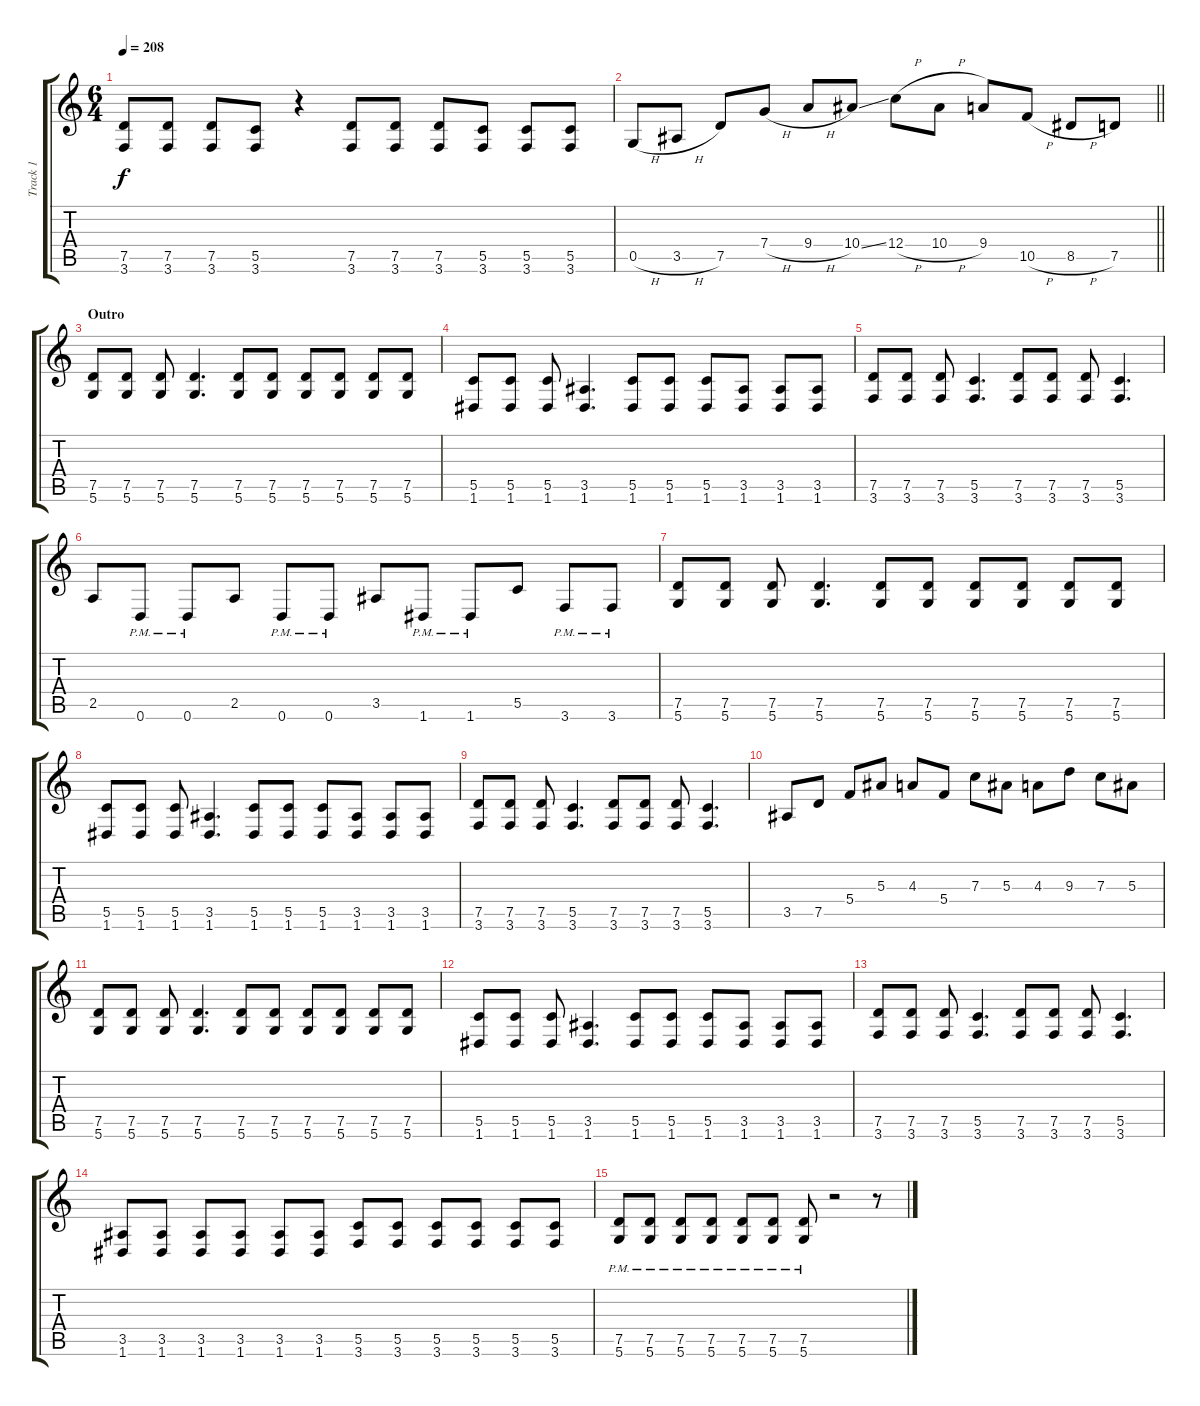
\track ("Track 1" "Track 1") {instrument distortionguitar}
\staff {score tabs}
\tuning (D4 A3 F3 C3 G2 D2) {hide}
\ts (6 4)
\tempo 208
\clef g2
\ks c
(7.5 3.6).8{dy f} (7.5 3.6).8 (7.5 3.6).8 (5.5 3.6).8 r.4 (7.5 3.6).8 (7.5 3.6).8 (7.5 3.6).8 (5.5 3.6).8 (5.5 3.6).8 (5.5 3.6).8 |
\barLineRight lightlight
0.5{h}.8 3.5{h}.8 7.5.8 7.4{h}.8 9.4{h}.8 10.4{ss}.8 12.4{h}.8 10.4{h}.8 9.4.8 10.5{h}.8 8.5{h}.8 7.5.8 |
\section ("" "Outro")
(7.5 5.6).8 (7.5 5.6).8 (7.5 5.6).8 (7.5 5.6).4{d} (7.5 5.6).8 (7.5 5.6).8 (7.5 5.6).8 (7.5 5.6).8 (7.5 5.6).8 (7.5 5.6).8 |
(5.5 1.6).8 (5.5 1.6).8 (5.5 1.6).8 (3.5 1.6).4{d} (5.5 1.6).8 (5.5 1.6).8 (5.5 1.6).8 (3.5 1.6).8 (3.5 1.6).8 (3.5 1.6).8 |
(7.5 3.6).8 (7.5 3.6).8 (7.5 3.6).8 (5.5 3.6).4{d} (7.5 3.6).8 (7.5 3.6).8 (7.5 3.6).8 (5.5 3.6).4{d} |
2.5.8 0.6{pm}.8 0.6{pm}.8 2.5.8 0.6{pm}.8 0.6{pm}.8 3.5.8 1.6{pm}.8 1.6{pm}.8 5.5.8 3.6{pm}.8 3.6{pm}.8 |
(7.5 5.6).8 (7.5 5.6).8 (7.5 5.6).8 (7.5 5.6).4{d} (7.5 5.6).8 (7.5 5.6).8 (7.5 5.6).8 (7.5 5.6).8 (7.5 5.6).8 (7.5 5.6).8 |
(5.5 1.6).8 (5.5 1.6).8 (5.5 1.6).8 (3.5 1.6).4{d} (5.5 1.6).8 (5.5 1.6).8 (5.5 1.6).8 (3.5 1.6).8 (3.5 1.6).8 (3.5 1.6).8 |
(7.5 3.6).8 (7.5 3.6).8 (7.5 3.6).8 (5.5 3.6).4{d} (7.5 3.6).8 (7.5 3.6).8 (7.5 3.6).8 (5.5 3.6).4{d} |
3.5.8 7.5.8 5.4.8 5.3.8 4.3.8 5.4.8 7.3.8 5.3.8 4.3.8 9.3.8 7.3.8 5.3.8 |
(7.5 5.6).8 (7.5 5.6).8 (7.5 5.6).8 (7.5 5.6).4{d} (7.5 5.6).8 (7.5 5.6).8 (7.5 5.6).8 (7.5 5.6).8 (7.5 5.6).8 (7.5 5.6).8 |
(5.5 1.6).8 (5.5 1.6).8 (5.5 1.6).8 (3.5 1.6).4{d} (5.5 1.6).8 (5.5 1.6).8 (5.5 1.6).8 (3.5 1.6).8 (3.5 1.6).8 (3.5 1.6).8 |
(7.5 3.6).8 (7.5 3.6).8 (7.5 3.6).8 (5.5 3.6).4{d} (7.5 3.6).8 (7.5 3.6).8 (7.5 3.6).8 (5.5 3.6).4{d} |
(3.5 1.6).8 (3.5 1.6).8 (3.5 1.6).8 (3.5 1.6).8 (3.5 1.6).8 (3.5 1.6).8 (5.5 3.6).8 (5.5 3.6).8 (5.5 3.6).8 (5.5 3.6).8 (5.5 3.6).8 (5.5 3.6).8 |
(7.5{pm} 5.6{pm}).8 (7.5{pm} 5.6{pm}).8 (7.5{pm} 5.6{pm}).8 (7.5{pm} 5.6{pm}).8 (7.5{pm} 5.6{pm}).8 (7.5{pm} 5.6{pm}).8 (7.5{pm} 5.6{pm}).8 r.2 r.8
